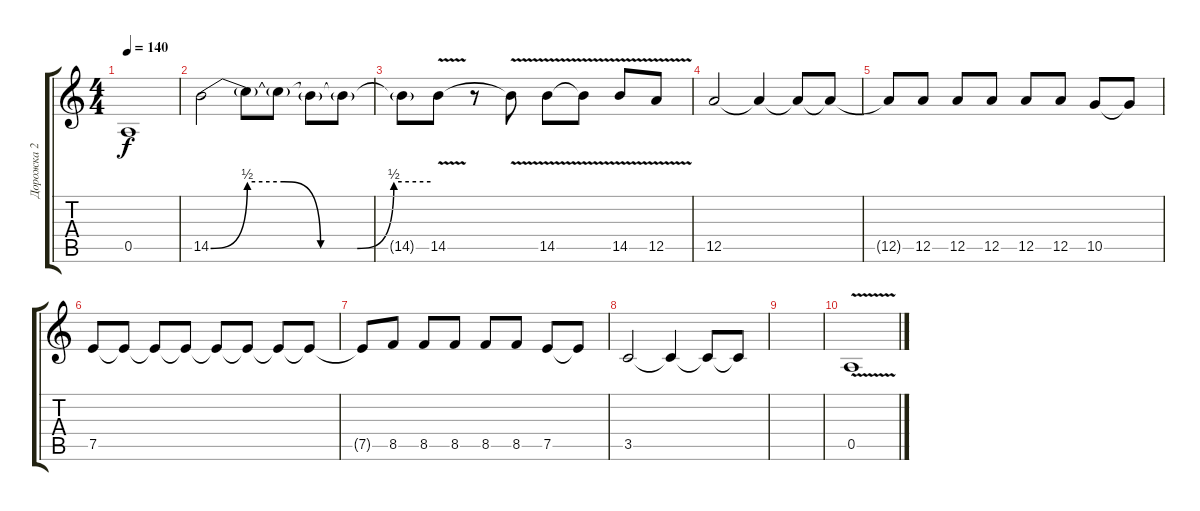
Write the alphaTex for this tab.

\track ("Дорожка 2" "Дорожка 2") {instrument distortionguitar}
\staff {score tabs}
\tuning (E4 B3 G3 D3 A2 E2) {hide}
\ts (4 4)
\tempo 140
\clef g2
\ks c
0.5{t}.1{dy f} |
14.5{be (custom 0 0 10 2 20 2 30 0 40 0 50 2 60 2)}.2 14.5{t}.8 14.5{t}.8 14.5{t}.8 14.5{t}.8 |
14.5{t}.8 14.5{v}.8 r.8 14.5{t}.8 14.5{v}.8 14.5{t}.8 14.5{v}.8 12.5{v}.8 |
12.5.2 12.5{t}.4 12.5{t}.8 12.5{t}.8 |
12.5{t}.8 12.5.8 12.5.8 12.5.8 12.5.8 12.5.8 10.5.8 10.5{t}.8 |
7.5.8 7.5{t}.8 7.5{t}.8 7.5{t}.8 7.5{t}.8 7.5{t}.8 7.5{t}.8 7.5{t}.8 |
7.5{t}.8 8.5.8 8.5.8 8.5.8 8.5.8 8.5.8 7.5.8 7.5{t}.8 |
3.5.2 3.5{t}.4 3.5{t}.8 3.5{t}.8 |
|
0.5{v}.1
